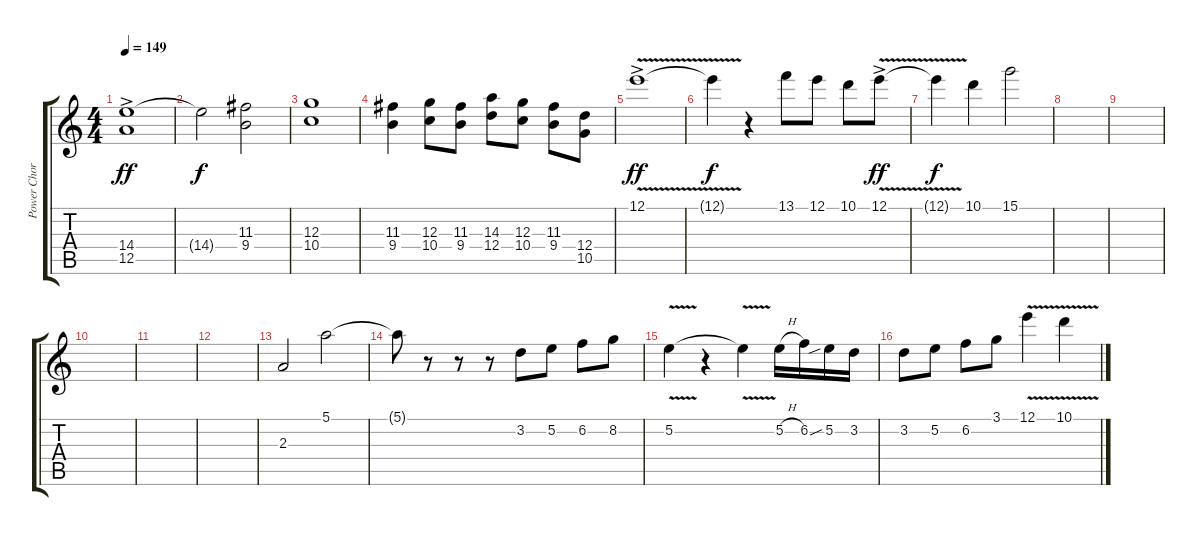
\track ("Power Chords" "Power Chor") {instrument overdrivenguitar}
\staff {score tabs}
\tuning (E4 B3 G3 D3 A2 E2) {hide}
\ts (4 4)
\tempo 149
\clef g2
\ks c
(14.4{ac} 12.5{ac}).1{dy ff} |
14.4{t}.2{dy f} (11.3 9.4).2 |
(12.3 10.4).1 |
(11.3 9.4).4 (12.3 10.4).8 (11.3 9.4).8 (14.3 12.4).8 (12.3 10.4).8 (11.3 9.4).8 (12.4 10.5).8 |
12.1{v ac}.1{dy ff} |
12.1{t}.4{dy f} r.4 13.1.8 12.1.8 10.1.8 12.1{v ac}.8{dy ff} |
12.1{t}.4{dy f} 10.1.4 15.1.2 |
|
|
|
|
|
2.3.2 5.1.2 |
5.1{t}.8 r.8 r.8 r.8 3.2.8 5.2.8 6.2.8 8.2.8 |
5.2{v}.4 r.4 5.2{t}.4 5.2{h}.16 6.2.16 5.2{sib}.16 3.2.16 |
3.2.8 5.2.8 6.2.8 3.1.8 12.1{v}.4 10.1{v}.4
